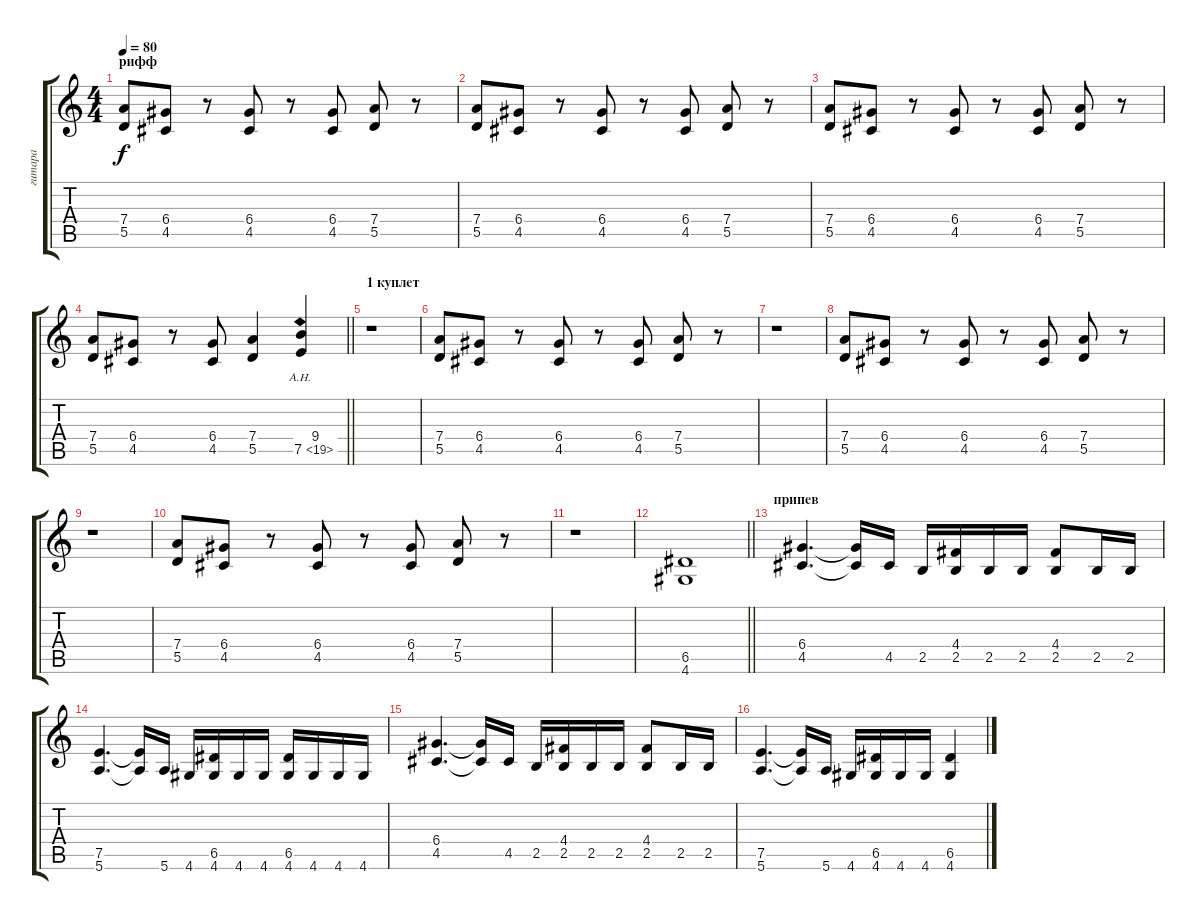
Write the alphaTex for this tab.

\track ("гитара" "гитара") {instrument distortionguitar}
\staff {score tabs}
\tuning (E4 B3 G3 D3 A2 E2) {hide}
\ts (4 4)
\section ("" "рифф")
\tempo 80
\clef g2
\ks c
(7.4 5.5).8{dy f instrument distortionguitar} (6.4 4.5).8 r.8 (6.4 4.5).8 r.8 (6.4 4.5).8 (7.4 5.5).8 r.8 |
(7.4 5.5).8 (6.4 4.5).8 r.8 (6.4 4.5).8 r.8 (6.4 4.5).8 (7.4 5.5).8 r.8 |
(7.4 5.5).8 (6.4 4.5).8 r.8 (6.4 4.5).8 r.8 (6.4 4.5).8 (7.4 5.5).8 r.8 |
\barLineRight lightlight
(7.4 5.5).8 (6.4 4.5).8 r.8 (6.4 4.5).8 (7.4 5.5).4 (9.4 7.5{ah 12}).4 |
\section ("" "1 куплет")
r.1 |
(7.4 5.5).8 (6.4 4.5).8 r.8 (6.4 4.5).8 r.8 (6.4 4.5).8 (7.4 5.5).8 r.8 |
r.1 |
(7.4 5.5).8 (6.4 4.5).8 r.8 (6.4 4.5).8 r.8 (6.4 4.5).8 (7.4 5.5).8 r.8 |
r.1 |
(7.4 5.5).8 (6.4 4.5).8 r.8 (6.4 4.5).8 r.8 (6.4 4.5).8 (7.4 5.5).8 r.8 |
r.1 |
\barLineRight lightlight
(6.5 4.6).1 |
\section ("" "припев")
(6.4 4.5).4{d} (6.4{t} 4.5{t}).16 4.5.16 2.5.16 (4.4 2.5).16 2.5.16 2.5.16 (4.4 2.5).8 2.5.16 2.5.16 |
(7.5 5.6).4{d} (7.5{t} 5.6{t}).16 5.6.16 4.6.16 (6.5 4.6).16 4.6.16 4.6.16 (6.5 4.6).16 4.6.16 4.6.16 4.6.16 |
(6.4 4.5).4{d} (6.4{t} 4.5{t}).16 4.5.16 2.5.16 (4.4 2.5).16 2.5.16 2.5.16 (4.4 2.5).8 2.5.16 2.5.16 |
(7.5 5.6).4{d} (7.5{t} 5.6{t}).16 5.6.16 4.6.16 (6.5 4.6).16 4.6.16 4.6.16 (6.5 4.6).4
